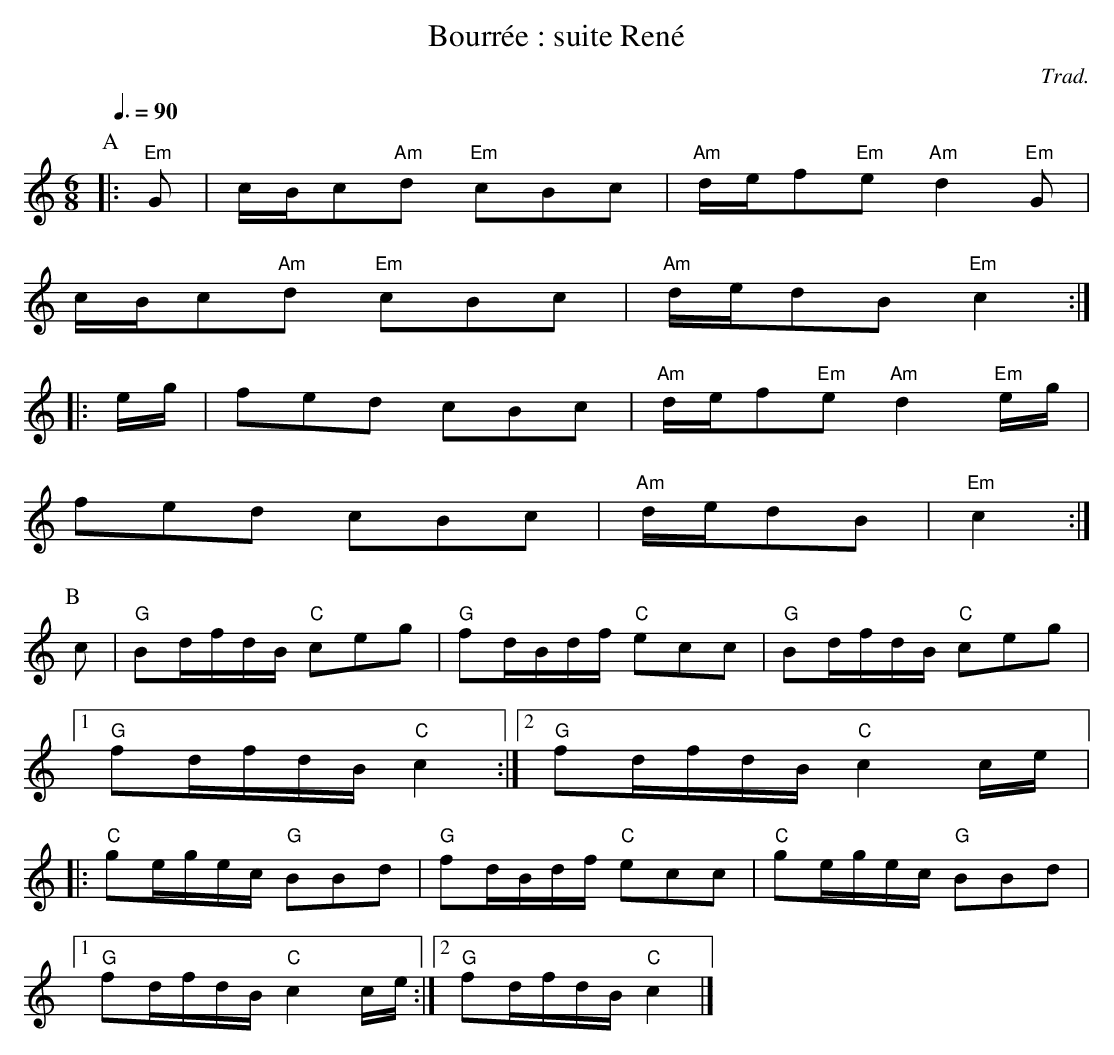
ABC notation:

X:1
T:Bourrée : suite René
C:Trad.
M:6/8
L:1/16
Q:3/8=90
K:C
P:A
|: "Em"G2 | cBc2"Am"d2 "Em"c2B2c2 | "Am"def2"Em"e2 "Am"d4"Em"G2 |
cBc2"Am"d2 "Em"c2B2c2 | "Am"ded2B2 "Em"c4 ::
eg | f2e2d2 c2B2c2 | "Am"def2"Em"e2 "Am"d4"Em"eg |
f2e2d2 c2B2c2 | "Am"ded2B2 | "Em"c4 :|
%%vskip 1
P:B
c2 | "G"B2dfdB "C"c2e2g2 | "G"f2dBdf "C"e2c2c2 | "G"B2dfdB "C"c2e2g2 |1
"G"f2dfdB "C"c4 :|2 "G"f2dfdB "C"c4ce |:
"C"g2egec "G"B2B2d2 | "G"f2dBdf "C"e2c2c2 | "C"g2egec "G"B2B2d2 |1
"G"f2dfdB "C"c4ce :|2 "G"f2dfdB "C"c4 |]
